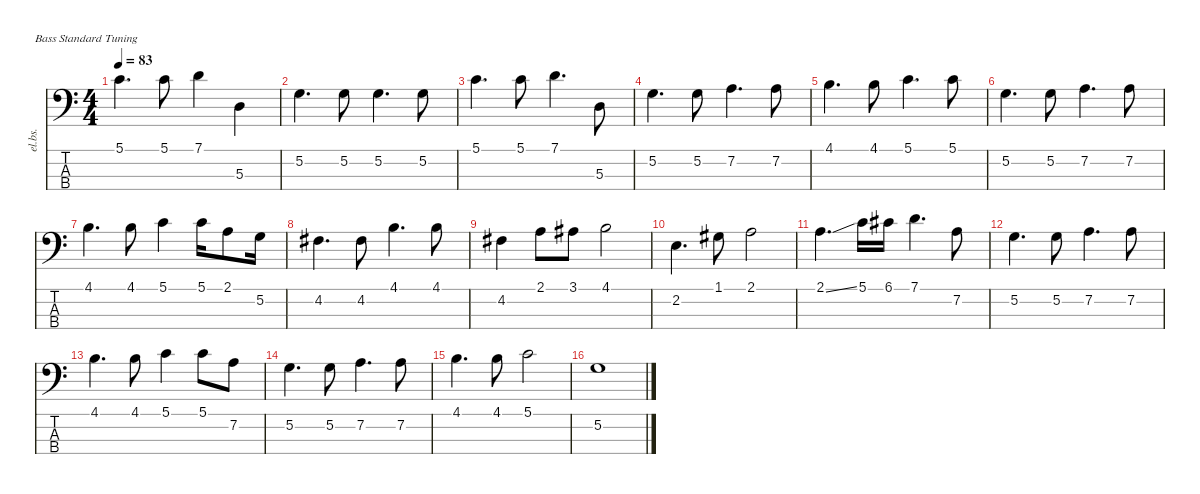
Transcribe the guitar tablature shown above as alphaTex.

\defaultSystemsLayout 4
\hideDynamics
\bracketExtendMode nobrackets
\track ("Electric Bass" "el.bs.") {instrument electricbassfinger}
\staff {score tabs}
\tuning (G2 D2 A1 E1)
\ts (4 4)
\tempo 83
\clef f4
\ks c
5.1.4{d dy mf beam Down} 5.1.8{beam Down} 7.1.4{beam Down} 5.3.4{beam Down} |
5.2.4{d beam Down} 5.2.8{beam Down} 5.2.4{d beam Down} 5.2.8{beam Down} |
5.1.4{d beam Down} 5.1.8{beam Down} 7.1.4{d beam Down} 5.3.8{beam Down} |
5.2.4{d beam Down} 5.2.8{beam Down} 7.2.4{d beam Down} 7.2.8{beam Down} |
4.1.4{d beam Down} 4.1.8{beam Down} 5.1.4{d beam Down} 5.1.8{beam Down} |
5.2.4{d beam Down} 5.2.8{beam Down} 7.2.4{d beam Down} 7.2.8{beam Down} |
4.1.4{d beam Down} 4.1.8{beam Down} 5.1.4{beam Down} 5.1.16{beam Down} 2.1.8{beam Down} 5.2.16{beam Down} |
4.2{acc #}.4{d beam Down} 4.2{acc #}.8{beam Down} 4.1.4{d beam Down} 4.1.8{beam Down} |
4.2{acc #}.4{beam Down} 2.1.8{beam Down} 3.1{acc #}.8{beam Down} 4.1.2{beam Down} |
2.2.4{d beam Down} 1.1{acc #}.8{beam Down} 2.1.2{beam Down} |
2.1{ss}.4{d beam Down} 5.1.16{beam Down} 6.1{acc #}.16{beam Down} 7.1.4{d beam Down} 7.2.8{beam Down} |
5.2.4{d beam Down} 5.2.8{beam Down} 7.2.4{d beam Down} 7.2.8{beam Down} |
4.1.4{d beam Down} 4.1.8{beam Down} 5.1.4{beam Down} 5.1.8{beam Down} 7.2.8{beam Down} |
5.2.4{d beam Down} 5.2.8{beam Down} 7.2.4{d beam Down} 7.2.8{beam Down} |
4.1.4{d beam Down} 4.1.8{beam Down} 5.1.2{beam Down} |
5.2.1{beam Down}
